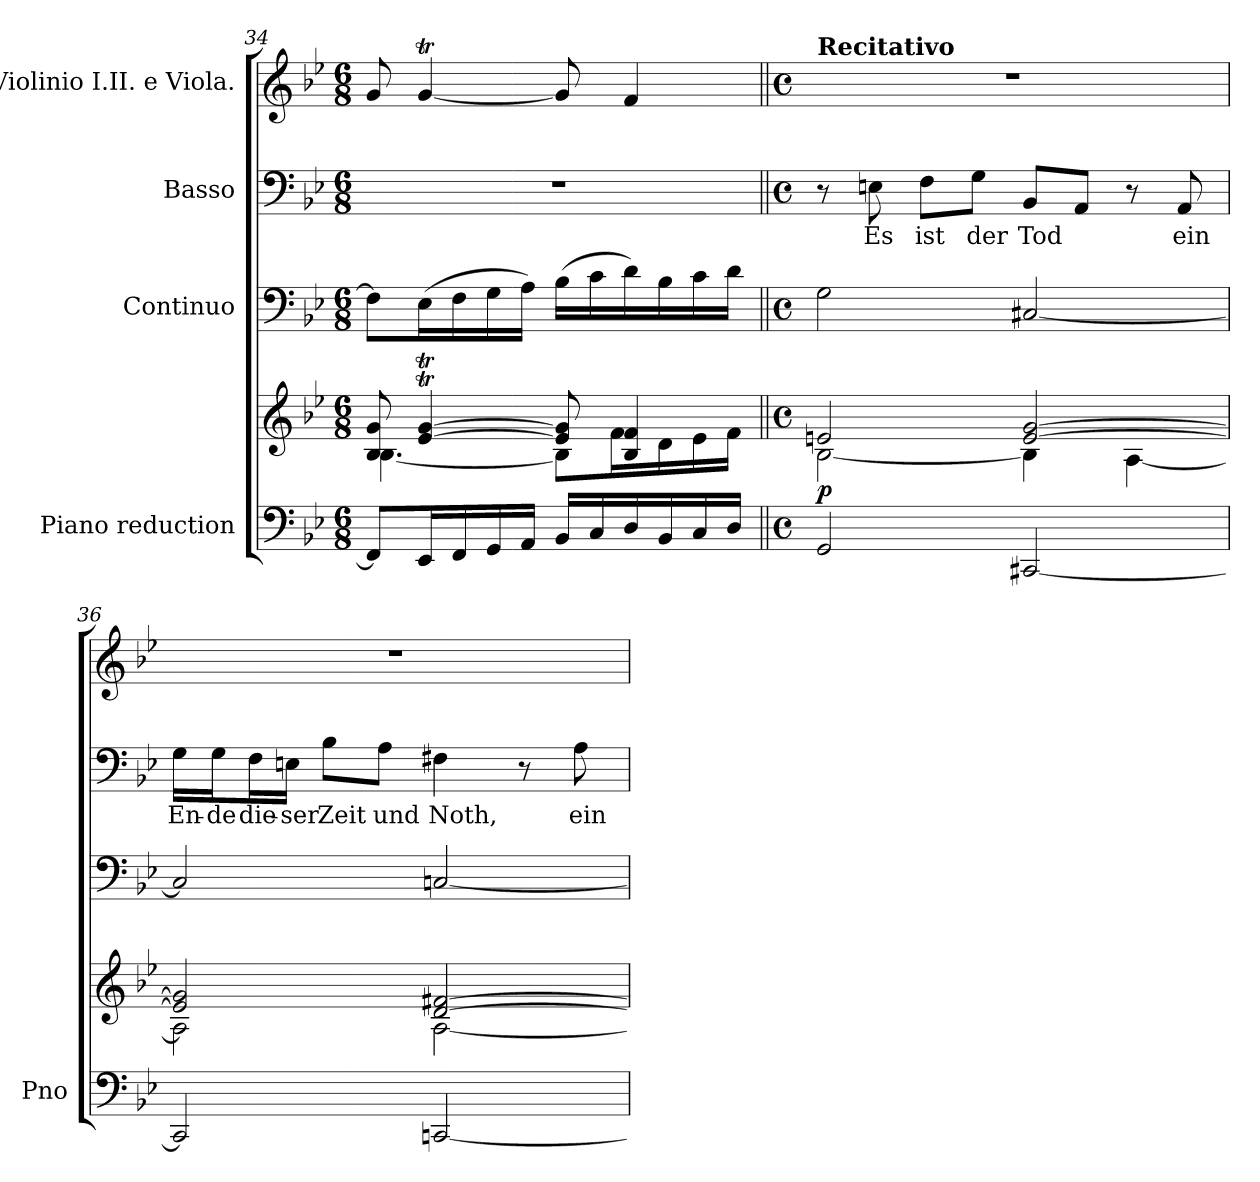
**kern	**kern	**dynam	**kern	**dynam	**kern	**text	**kern
*part4	*part4	*part4	*part3	*part3	*part2	*part2	*part1
*staff5	*staff4	*staff4/5	*staff3	*staff3	*staff2	*staff2	*staff1
*I"Piano reduction	*	*	*I"Continuo	*	*I"Basso	*	*I"Violinio I.II. e Viola.
*I'Pno	*	*	*	*	*	*	*
*clefF4	*clefG2	*	*clefF4	*	*clefF4	*	*clefG2
*k[b-e-]	*k[b-e-]	*	*k[b-e-]	*	*k[b-e-]	*	*k[b-e-]
*M6/8	*M6/8	*	*M6/8	*	*M6/8	*	*M6/8
=34	=34	=34	=34	=34	=34	=34	=34
*	*^	*	*	*	*	*	*
8FF/L]	8B-/ 8g/	[4.B-\	.	8F\L]	.	2.r	.	8g/
16EE-/L	[4e-/T [4g/T	.	.	(>16E-\L	.	.	.	[4gT/
16FF/	.	.	.	16F\	.	.	.	.
16GG/	.	.	.	16G\	.	.	.	.
16AA/JJ	.	.	.	16A\JJ)	.	.	.	.
16BB-/LL	8e-/] 8g/]	8B-\L]	.	(>16B-\LL	.	.	.	8g/]
16C/	.	.	.	16c\	.	.	.	.
16D/	4B-/ 4f/	16f\L	.	16d\)	.	.	.	4f/
16BB-/	.	16d\	.	16B-\	.	.	.	.
16C/	.	16e-\	.	16c\	.	.	.	.
16D/JJ	.	16f\JJ	.	16d\JJ	.	.	.	.
=35||	=35||	=35||	=35||	=35||	=35||	=35||	=35||	=35||
*M4/4	*M4/4	*	*	*M4/4	*	*M4/4	*	*M4/4
*met(c)	*met(c)	*	*	*met(c)	*	*met(c)	*	*met(c)
!	!	!	!	!	!	!	!	!LO:TX:a:B:t=Recitativo
!	!	!	!LO:DY:b	!	!LO:DY:a	!	!	!
!	!	!	!	!	!LO:DY:n=1:a	!	!	!
!	!	!	!	!	!LO:DY:n=2:a	!	!	!
2GG/	2en/	[2B-\	p	2G\	other-dynamics p other-dynamics	8r	.	1r
!	!	!	!	!	!	!	!LO:LY:b	!
.	.	.	.	.	.	8En\	Es	.
!	!	!	!	!	!	!	!LO:LY:b	!
.	.	.	.	.	.	8F\L	ist	.
!	!	!	!	!	!	!	!LO:LY:b	!
.	.	.	.	.	.	8G\J	der	.
!	!	!	!	!	!	!	!LO:LY:b	!
[2CC#X/	[2e/ [2g/	4B-\]	.	[2C#X/	.	8BB-/L	Tod	.
.	.	.	.	.	.	8AA/J	.	.
.	.	[4A\	.	.	.	8r	.	.
!	!	!	!	!	!	!	!LO:LY:b	!
.	.	.	.	.	.	8AA/	ein	.
=36	=36	=36	=36	=36	=36	=36	=36	=36
!	!	!	!	!	!	!	!LO:LY:b	!
2CC#/]	2e/] 2g/]	2A\]	.	2C#/]	.	16G\LL	En-	1r
!	!	!	!	!	!	!	!LO:LY:b	!
.	.	.	.	.	.	16G\J	-de	.
!	!	!	!	!	!	!	!LO:LY:b	!
.	.	.	.	.	.	16F\L	die-	.
!	!	!	!	!	!	!	!LO:LY:b	!
.	.	.	.	.	.	16En\JJ	-ser	.
!	!	!	!	!	!	!	!LO:LY:b	!
.	.	.	.	.	.	8B-\L	Zeit	.
!	!	!	!	!	!	!	!LO:LY:b	!
.	.	.	.	.	.	8A\J	und	.
!	!	!	!	!	!	!	!LO:LY:b	!
[2CCn/	[2d/ [2f#X/	[2A\	.	[2Cn/	.	4F#X\	Noth,	.
.	.	.	.	.	.	8r	.	.
!	!	!	!	!	!	!	!LO:LY:b	!
.	.	.	.	.	.	8A\	ein	.
*	*v	*v	*	*	*	*	*	*
=	=	=	=	=	=	=	=
*-	*-	*-	*-	*-	*-	*-	*-
